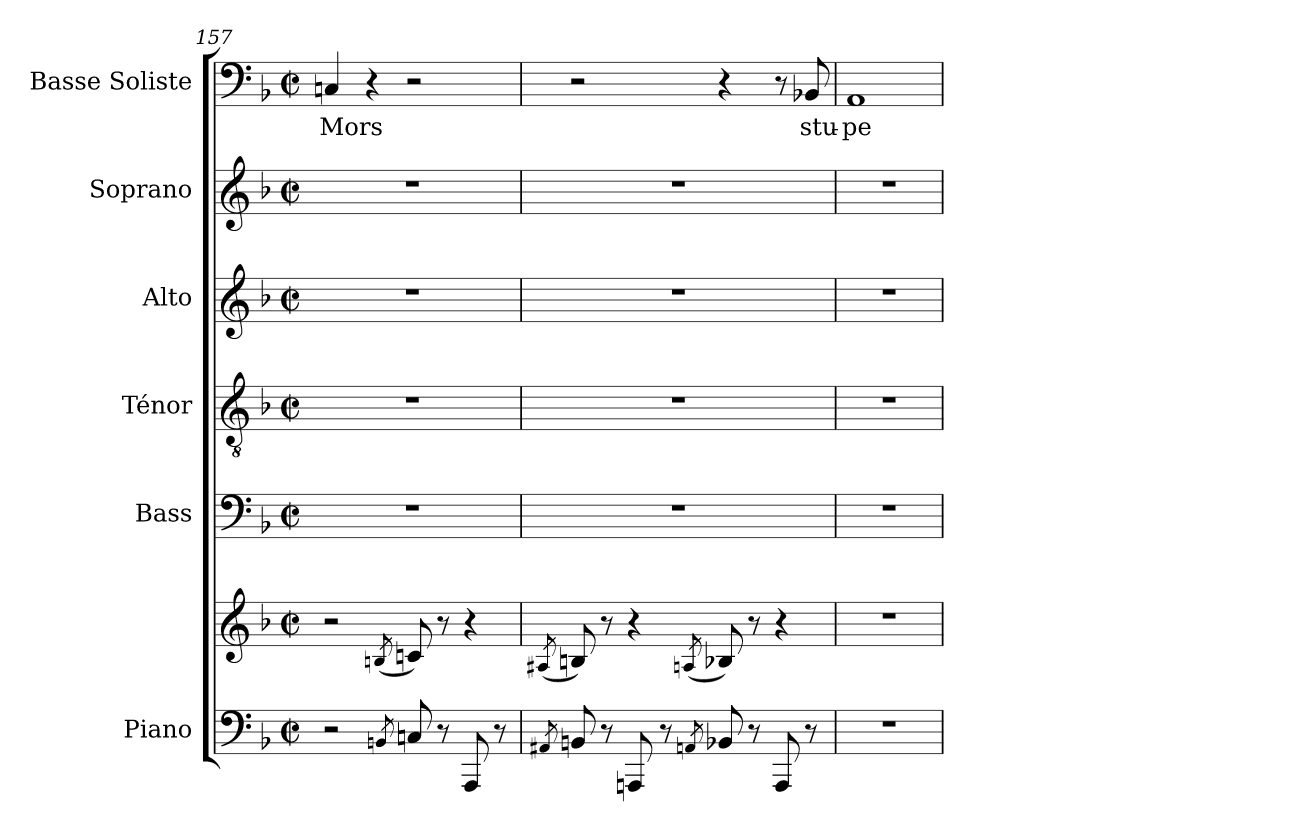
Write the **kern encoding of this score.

**kern	**kern	**kern	**kern	**kern	**kern	**kern	**text
*part6	*part6	*part5	*part4	*part3	*part2	*part1	*part1
*staff7	*staff6	*staff5	*staff4	*staff3	*staff2	*staff1	*staff1
*I"Piano	*	*I"Bass	*I"Ténor	*I"Alto	*I"Soprano	*I"Basse Soliste	*
*I'Pia.	*	*I'B.	*I'T.	*I'A.	*I'S.	*I'Basse Soliste	*
*clefF4	*clefG2	*clefF4	*clefGv2	*clefG2	*clefG2	*clefF4	*
*k[b-]	*k[b-]	*k[b-]	*k[b-]	*k[b-]	*k[b-]	*k[b-]	*
*M2/2	*M2/2	*M2/2	*M2/2	*M2/2	*M2/2	*M2/2	*
*met(c|)	*met(c|)	*met(c|)	*met(c|)	*met(c|)	*met(c|)	*met(c|)	*
=157	=157	=157	=157	=157	=157	=157	=157
2r	2r	1r	1r	1r	1r	4Cn/	Mors
.	.	.	.	.	.	4r	.
8qBBn/	(8qBn/	.	.	.	.	.	.
8Cn/	8cn/)	.	.	.	.	2r	.
8r	8r	.	.	.	.	.	.
8AAA/	4r	.	.	.	.	.	.
8r	.	.	.	.	.	.	.
=158	=158	=158	=158	=158	=158	=158	=158
8qAA#X/	(8qA#X/	.	.	.	.	.	.
8BBn/	8Bn/)	1r	1r	1r	1r	2r	.
8r	8r	.	.	.	.	.	.
8AAAn/	4r	.	.	.	.	.	.
8r	.	.	.	.	.	.	.
8qAAn/	(8qAn/	.	.	.	.	.	.
8BB-X/	8B-X/)	.	.	.	.	4r	.
8r	8r	.	.	.	.	.	.
8AAA/	4r	.	.	.	.	8r	.
8r	.	.	.	.	.	8BB-X/	stu-
=159	=159	=159	=159	=159	=159	=159	=159
1r	1r	1r	1r	1r	1r	1AA	-pe-
=	=	=	=	=	=	=	=
*-	*-	*-	*-	*-	*-	*-	*-
